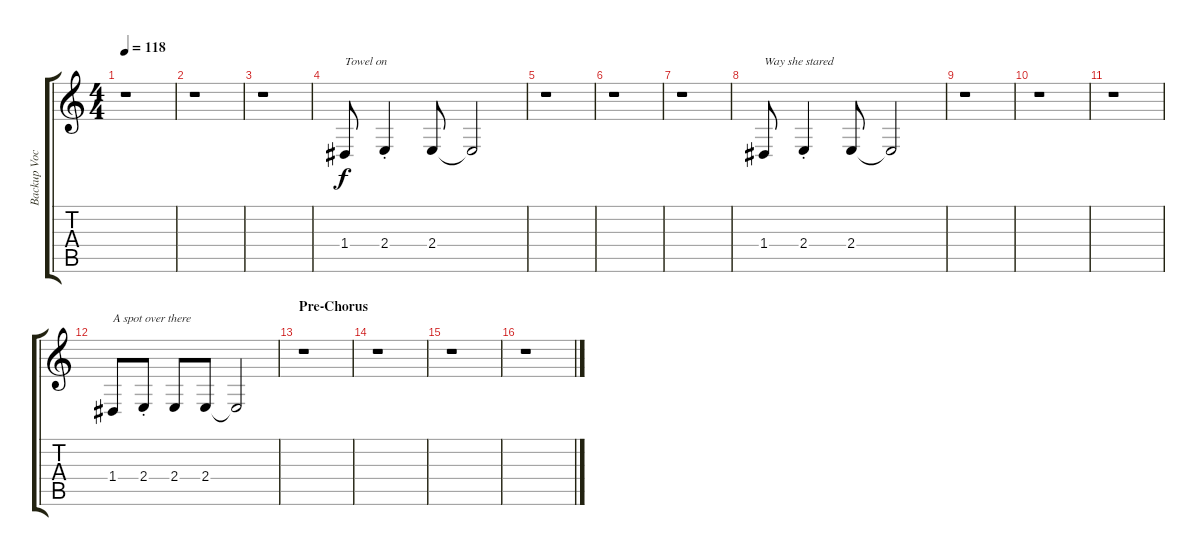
\track ("Backup Vocals" "Backup Voc") {instrument altosax}
\staff {score tabs}
\tuning (E4 B3 G3 D3 A2 E2) {hide}
\ts (4 4)
\tempo 118
\clef g2
\ks c
r.1{dy f} |
r.1 |
r.1 |
1.4.8{txt "Towel on"} 2.4{st}.4 2.4.8 2.4{t}.2 |
r.1 |
r.1 |
r.1 |
1.4.8{txt "Way she stared"} 2.4{st}.4 2.4.8 2.4{t}.2 |
r.1 |
r.1 |
r.1 |
1.4.8{txt "A spot over there"} 2.4{st}.8 2.4.8 2.4.8 2.4{t}.2 |
\section ("" "Pre-Chorus")
r.1 |
r.1 |
r.1 |
r.1
